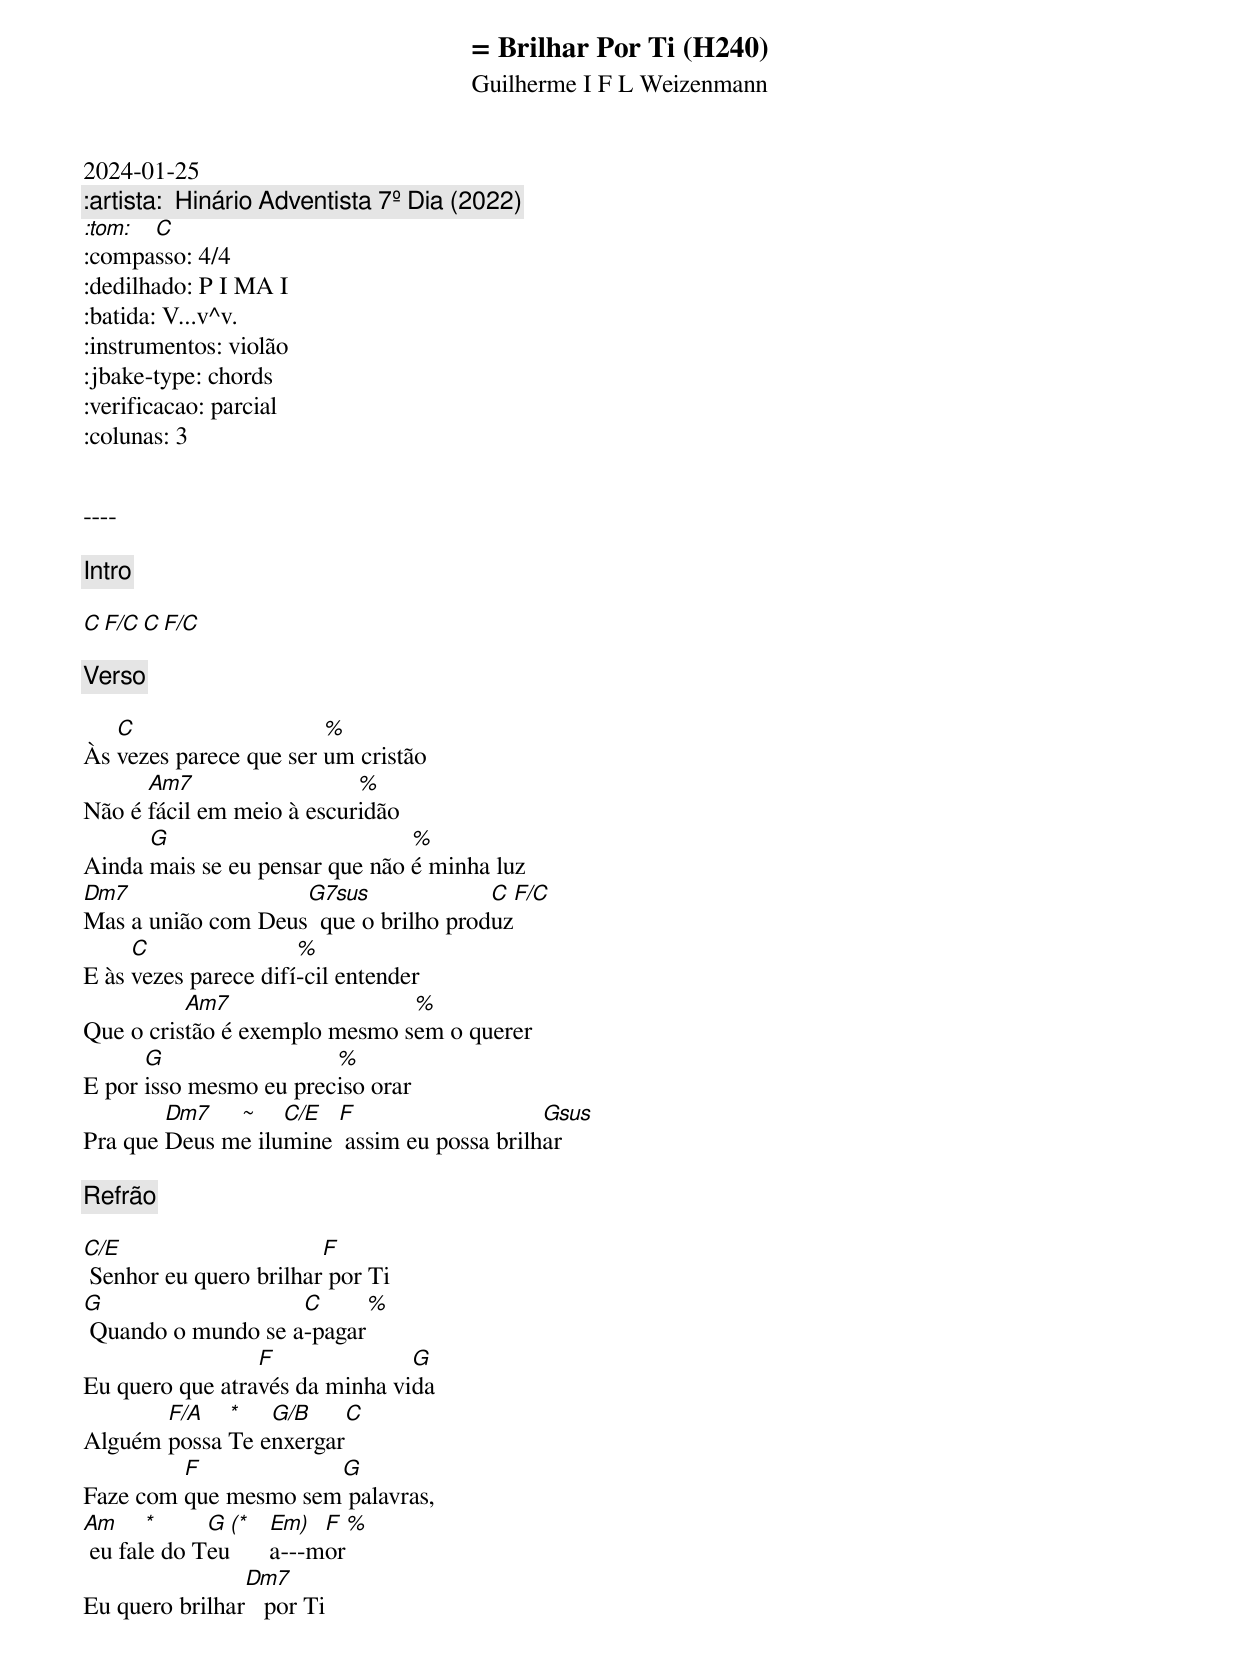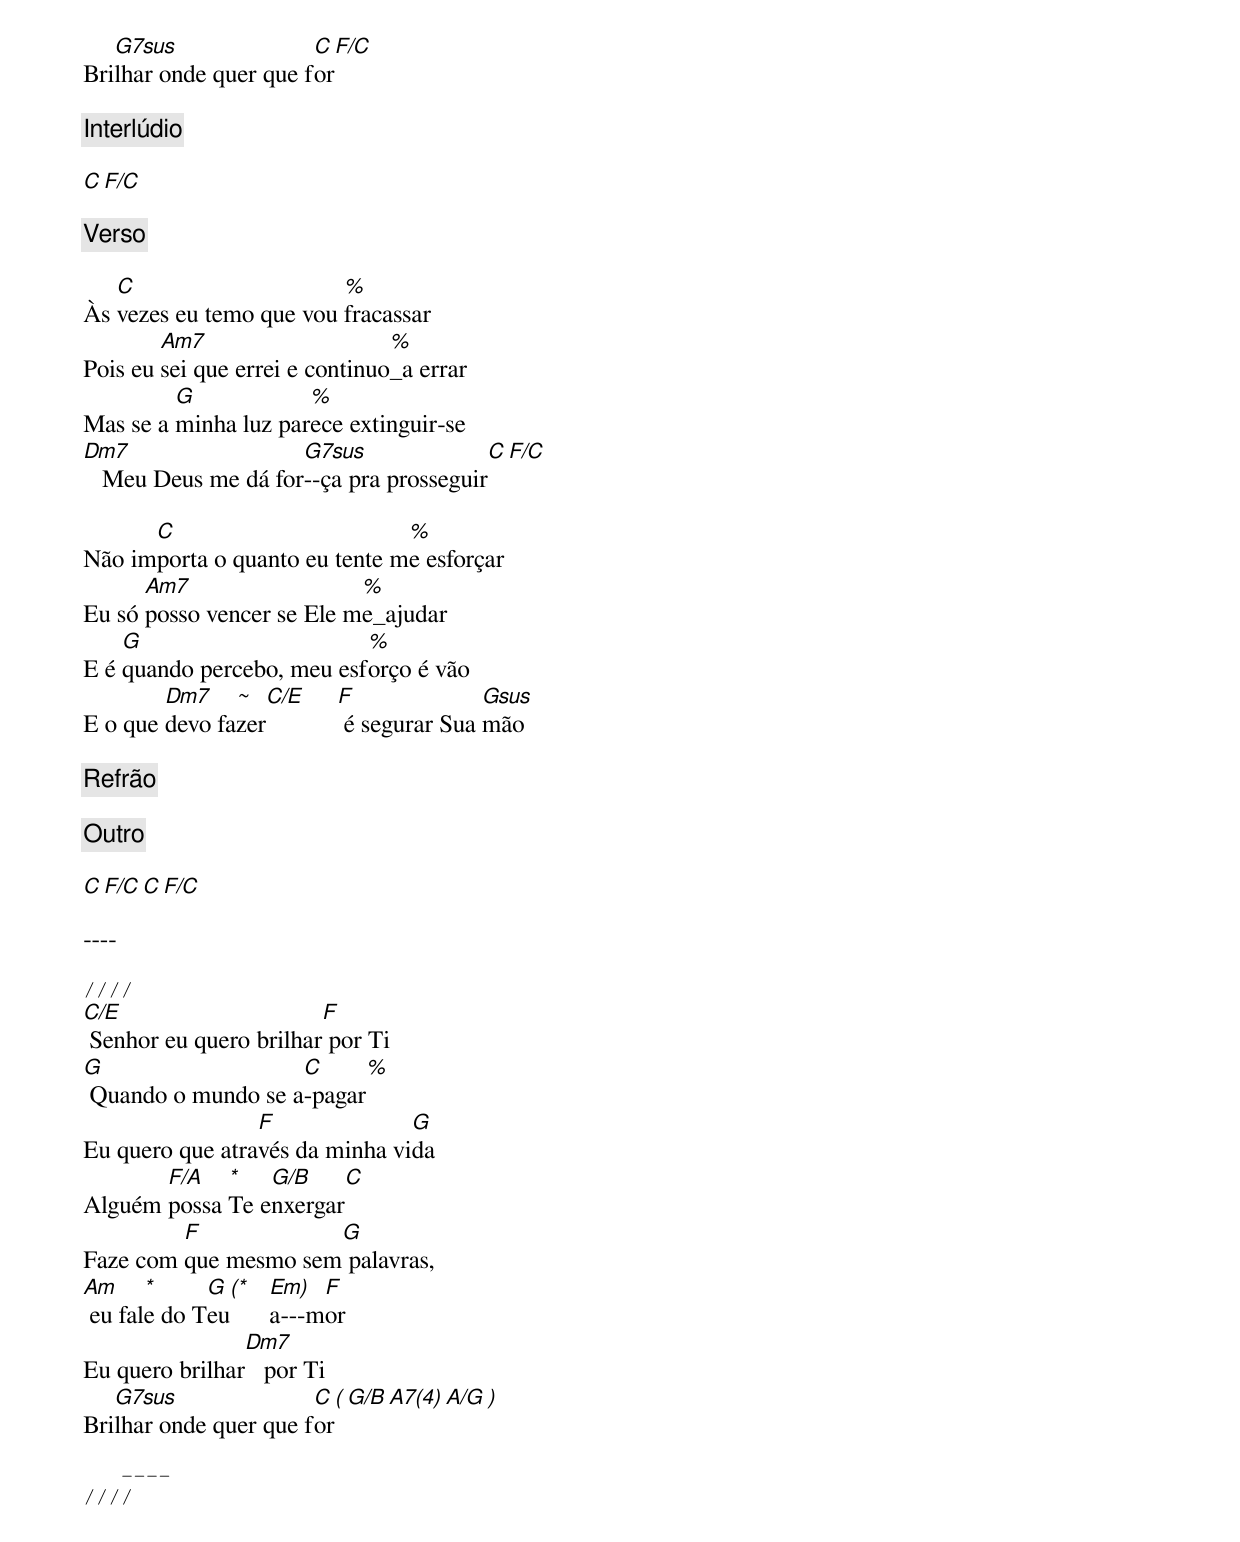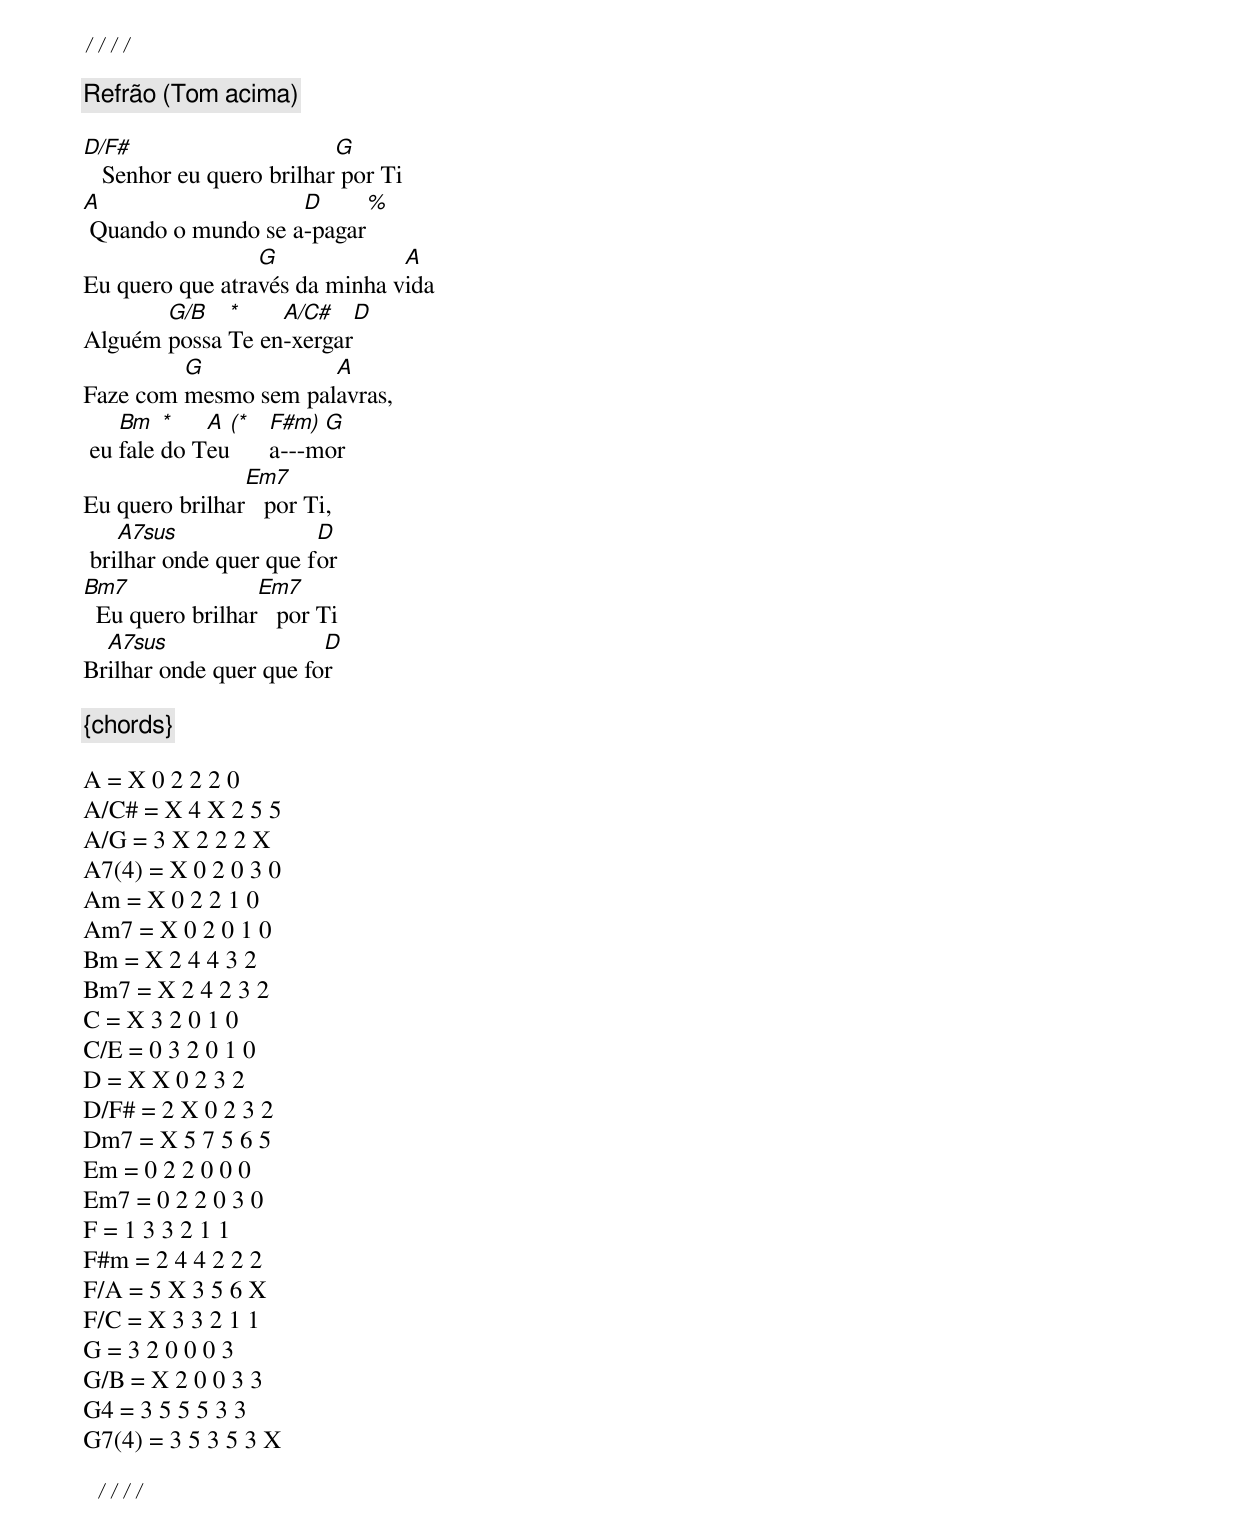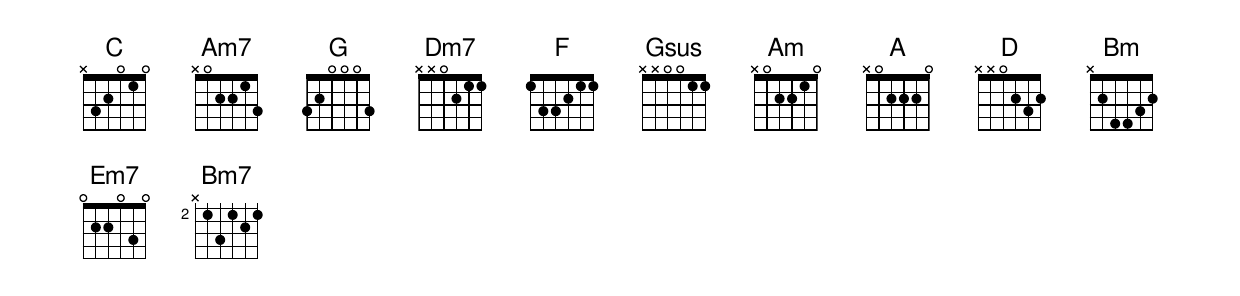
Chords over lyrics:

= Brilhar Por Ti (H240)
Guilherme I F L Weizenmann
2024-01-25
:artista:  Hinário Adventista 7º Dia (2022)
:tom: C
:compasso: 4/4
:dedilhado: P I MA I
:batida: V...v^v.
:instrumentos: violão
:jbake-type: chords
:jbake-tags: Louvor, HASD 2022, repertorio:louvor-moinhos, repertorio:banda-moinhos, repertorio:grp-violao-e-cordas
:verificacao: parcial
:colunas: 3


----

[Intro]

C  F/C  C  F/C

[Verso]

   C                    %
Às vezes parece que ser um cristão
      Am7                  %
Não é fácil em meio à escuridão
      G                         %
Ainda mais se eu pensar que não é minha luz
Dm7                 G7sus              C     F/C
Mas a união com Deus  que o brilho produz
     C                %
E às vezes parece difí-cil entender
          Am7                  %
Que o cristão é exemplo mesmo sem o querer
      G                 %
E por isso mesmo eu preciso orar
        Dm7   *~   C/E  F                    Gsus
Pra que Deus me ilumine  assim eu possa brilhar

[Refrão]

C/E                     F
 Senhor eu quero brilhar por Ti
G                   C       %
 Quando o mundo se a-pagar
                 F              G
Eu quero que através da minha vida
       F/A   *   G/B    C
Alguém possa Te enxergar
         F            G
Faze com que mesmo sem palavras,
Am     *     G (* Em)  F   %
 eu fale do Teu   a---mor
                Dm7
Eu quero brilhar   por Ti
   G7sus               C    F/C
Brilhar onde quer que for

[Interlúdio]

C    F/C

[Verso]

   C                     %
Às vezes eu temo que vou fracassar
        Am7                     %
Pois eu sei que errei e continuo_a errar
         G            %
Mas se a minha luz parece extinguir-se
Dm7                  G7sus               C  F/C
   Meu Deus me dá for--ça pra prosseguir

      C                        %
Não importa o quanto eu tente me esforçar
      Am7                  %
Eu só posso vencer se Ele me_ajudar
    G                      %
E é quando percebo, meu esforço é vão
        Dm7    *~ C/E  F              Gsus
E o que devo fazer      é segurar Sua mão

[Refrão]

[Outro]

C F/C C F/C

----

////
C/E                     F
 Senhor eu quero brilhar por Ti
G                   C       %
 Quando o mundo se a-pagar
                 F              G
Eu quero que através da minha vida
       F/A   *   G/B    C
Alguém possa Te enxergar
         F            G
Faze com que mesmo sem palavras,
Am     *     G (* Em)  F
 eu fale do Teu   a---mor
                Dm7
Eu quero brilhar   por Ti
   G7sus               C   ( G/B   A7(4)  A/G )
Brilhar onde quer que for

   ----
////

////

[Refrão (Tom acima)]

D/F#                      G
   Senhor eu quero brilhar por Ti
A                   D      %
 Quando o mundo se a-pagar
                 G             A
Eu quero que através da minha vida
       G/B   *    A/C#   D
Alguém possa Te en-xergar
         G            A
Faze com mesmo sem palavras,
    Bm   *   A (* F#m) G
 eu fale do Teu   a---mor
                Em7
Eu quero brilhar   por Ti,
    A7sus               D
 brilhar onde quer que for
Bm7               Em7
  Eu quero brilhar   por Ti
  A7sus                 D
Brilhar onde quer que for

[{chords}]

A = X 0 2 2 2 0
A/C# = X 4 X 2 5 5
A/G = 3 X 2 2 2 X
A7(4) = X 0 2 0 3 0
Am = X 0 2 2 1 0
Am7 = X 0 2 0 1 0
Bm = X 2 4 4 3 2
Bm7 = X 2 4 2 3 2
C = X 3 2 0 1 0
C/E = 0 3 2 0 1 0
D = X X 0 2 3 2
D/F# = 2 X 0 2 3 2
Dm7 = X 5 7 5 6 5
Em = 0 2 2 0 0 0
Em7 = 0 2 2 0 3 0
F = 1 3 3 2 1 1
F#m = 2 4 4 2 2 2
F/A = 5 X 3 5 6 X
F/C = X 3 3 2 1 1
G = 3 2 0 0 0 3
G/B = X 2 0 0 3 3
G4 = 3 5 5 5 3 3
G7(4) = 3 5 3 5 3 X

 ////
